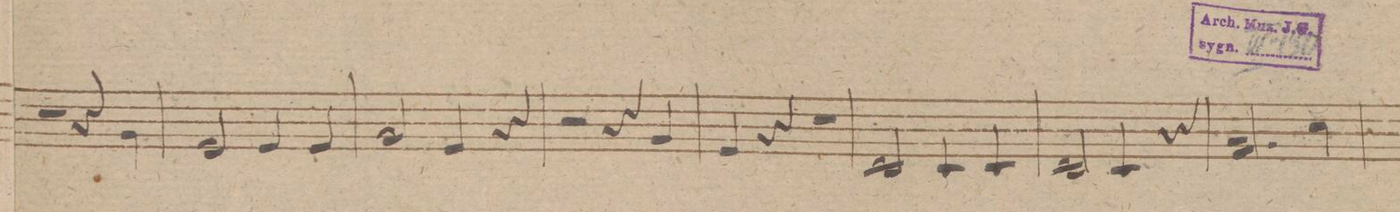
**kern	**dynam
*I"Corno 2do in A.	*
*clefG2	*
*k[f#]	*
*met(c)	*
*M4/4	*
2r	.
4r	.
4d\	.
=241	=241
2B/	.
4B/	.
4B/	.
=242	=242
2d/	.
4B/	.
4r	.
=243	=243
2r	.
4r	.
4d/	.
=244	=244
4B/	.
4r	.
2r	.
=245	=245
2G/	.
4G/	.
4G/	.
=246	=246
2G/	.
4G/	.
4r	.
=247	=247
2.d/	.
4g\	.
=248	=248
*-	*-
